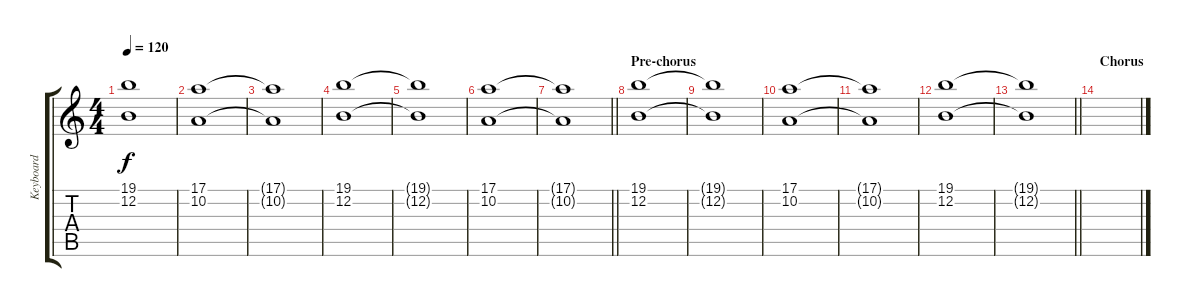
\track ("Keyboard" "Keyboard") {instrument synthstrings2}
\staff {score tabs}
\tuning (E4 B3 G3 D3 A2 E2) {hide}
\ts (4 4)
\tempo 120
\clef g2
\ks c
(19.1{t} 12.2{t}).1{dy f} |
(17.1 10.2).1 |
(17.1{t} 10.2{t}).1 |
(19.1 12.2).1 |
(19.1{t} 12.2{t}).1 |
(17.1 10.2).1 |
\barLineRight lightlight
(17.1{t} 10.2{t}).1 |
\section ("" "Pre-chorus")
(19.1 12.2).1 |
(19.1{t} 12.2{t}).1 |
(17.1 10.2).1 |
(17.1{t} 10.2{t}).1 |
(19.1 12.2).1 |
\barLineRight lightlight
(19.1{t} 12.2{t}).1 |
\section ("" "Chorus")
